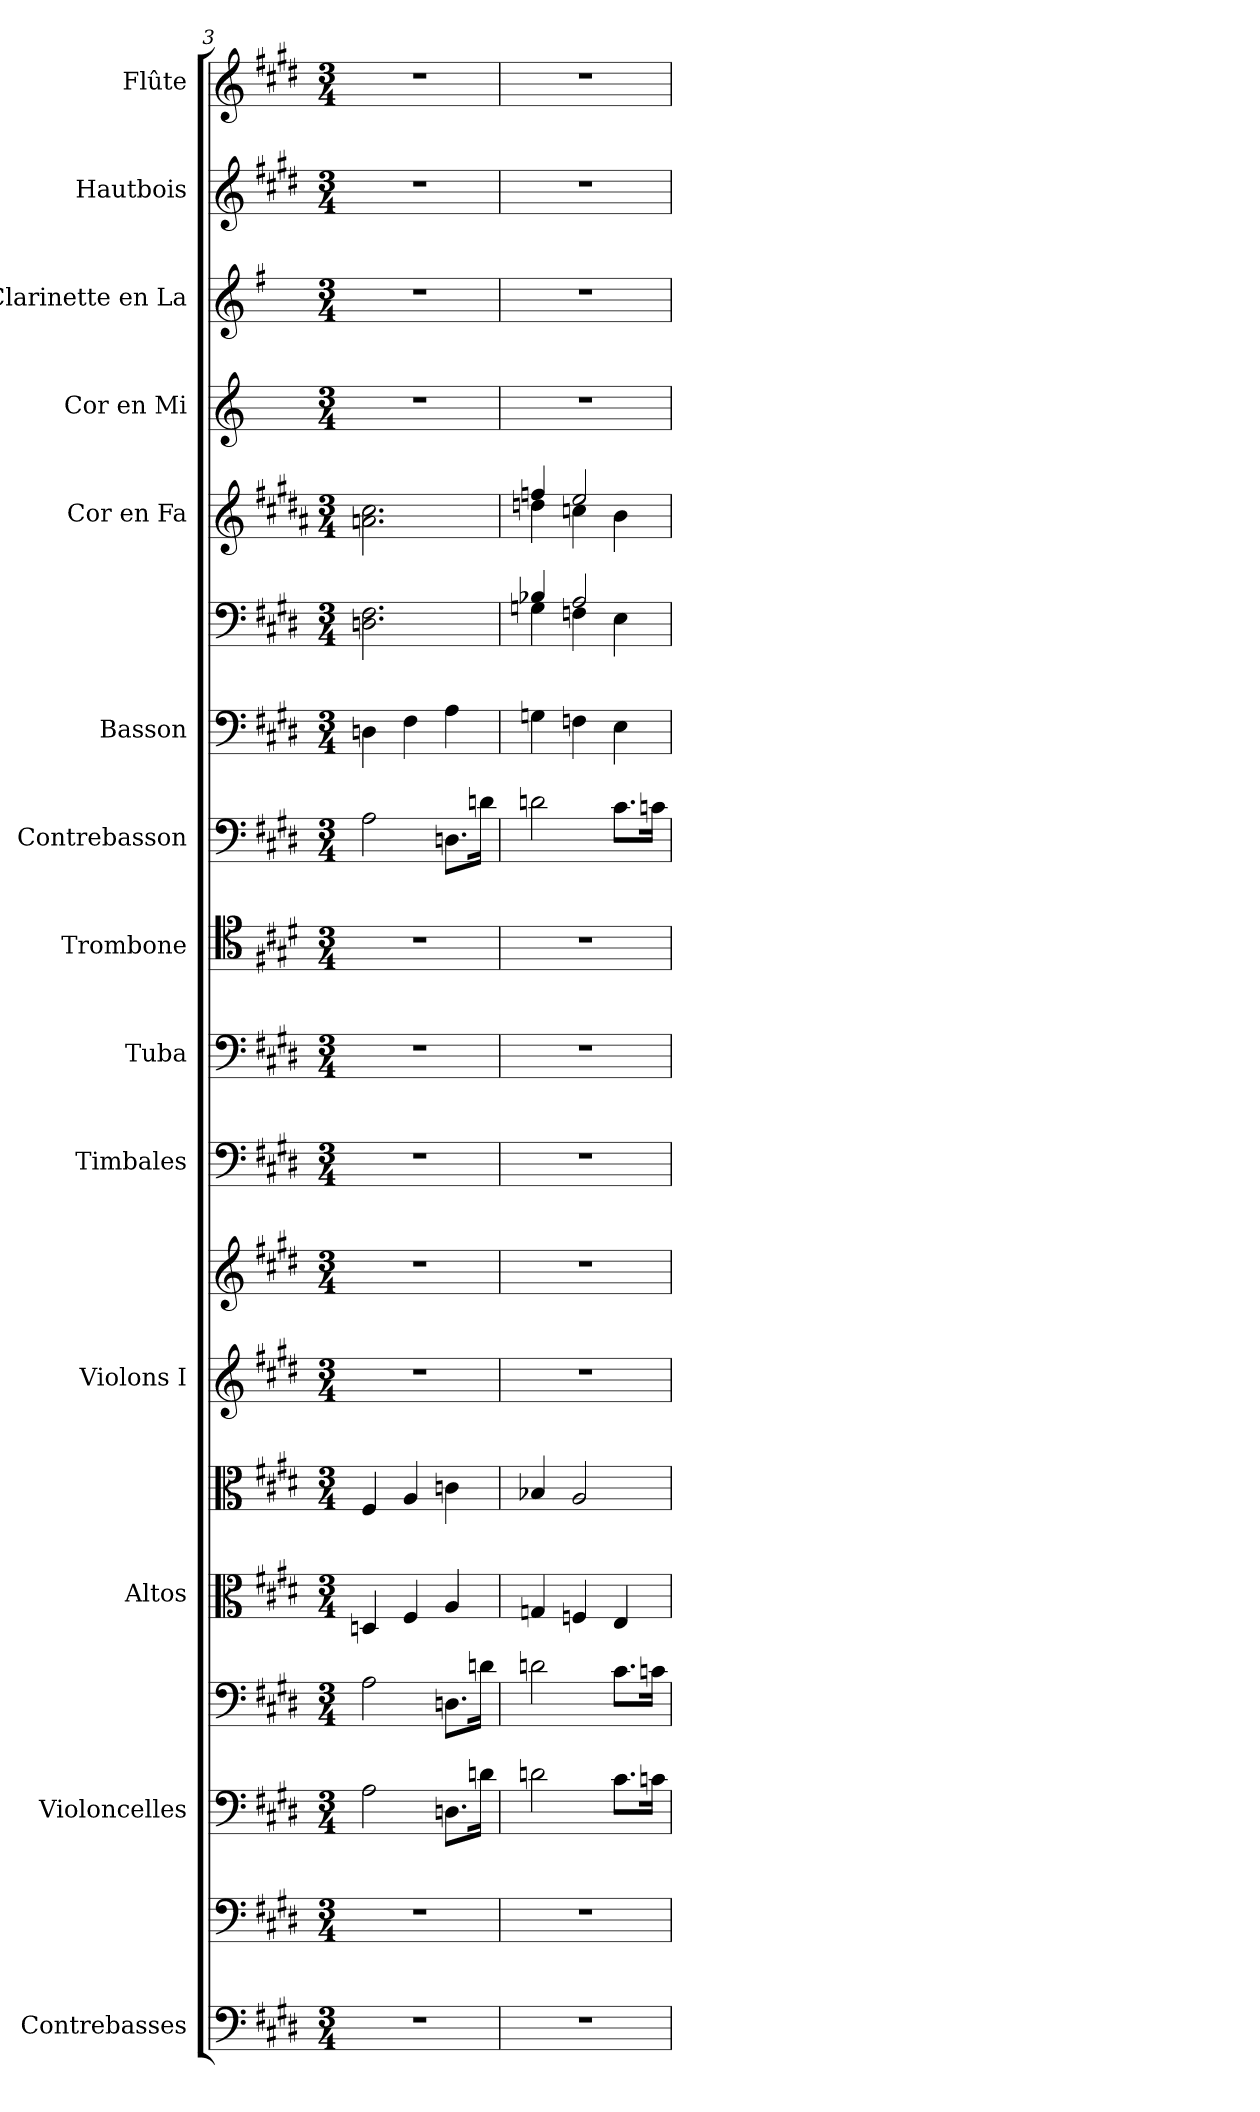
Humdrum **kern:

**kern	**kern	**kern	**kern	**kern	**kern	**kern	**kern	**kern	**kern	**kern	**kern	**kern	**kern	**kern	**kern	**kern	**kern	**kern
*part14	*part14	*part13	*part13	*part12	*part12	*part11	*part11	*part10	*part9	*part8	*part7	*part6	*part6	*part5	*part4	*part3	*part2	*part1
*staff19	*staff18	*staff17	*staff16	*staff15	*staff14	*staff13	*staff12	*staff11	*staff10	*staff9	*staff8	*staff7	*staff6	*staff5	*staff4	*staff3	*staff2	*staff1
*I"Contrebasses	*	*I"Violoncelles	*	*I"Altos	*	*I"Violons I	*	*I"Timbales	*I"Tuba	*I"Trombone	*I"Contrebasson	*I"Basson	*	*I"Cor en Fa	*I"Cor en Mi	*I"Clarinette en La	*I"Hautbois	*I"Flûte
*I'Cbs.	*	*I'Vlcs	*	*I'Alt.	*	*I'Vlns. I	*	*I'Timb.	*I'Tba.	*I'Tbn.	*I'Cbsn.	*I'Bsn.	*	*I'Cor Fa	*I'Cor Mi	*I'Clar. La	*I'Htbs.	*I'Fl.
*clefF4	*clefF4	*clefF4	*clefF4	*clefC3	*clefC3	*clefG2	*clefG2	*clefF4	*clefF4	*clefC4	*clefF4	*clefF4	*clefF4	*clefG2	*clefG2	*clefG2	*clefG2	*clefG2
*ITrd7c12	*ITrd7c12	*	*	*	*	*	*	*	*	*	*ITrd7c12	*	*	*ITrd4c7	*ITrd4c7	*ITrd1c2	*	*
*k[f#c#g#d#]	*k[f#c#g#d#]	*k[f#c#g#d#]	*k[f#c#g#d#]	*k[f#c#g#d#]	*k[f#c#g#d#]	*k[f#c#g#d#]	*k[f#c#g#d#]	*k[f#c#g#d#]	*k[f#c#g#d#]	*k[f#c#g#d#]	*k[f#c#g#d#]	*k[f#c#g#d#]	*k[f#c#g#d#]	*k[f#c#g#d#]	*k[b-]	*k[b-]	*k[f#c#g#d#]	*k[f#c#g#d#]
*M3/4	*M3/4	*M3/4	*M3/4	*M3/4	*M3/4	*M3/4	*M3/4	*M3/4	*M3/4	*M3/4	*M3/4	*M3/4	*M3/4	*M3/4	*M3/4	*M3/4	*M3/4	*M3/4
=3	=3	=3	=3	=3	=3	=3	=3	=3	=3	=3	=3	=3	=3	=3	=3	=3	=3	=3
2.r	2.r	2A\	2A\	4Dn/	4F#/	2.r	2.r	2.r	2.r	2.r	2AA\	4Dn\	2.Dn\ 2.F#\	2.dn\ 2.f#\	2.r	2.r	2.r	2.r
.	.	.	.	4F#/	4A/	.	.	.	.	.	.	4F#\	.	.	.	.	.	.
.	.	8.Dn\L	8.Dn\L	4A/	4cn\	.	.	.	.	.	8.DDn\L	4A\	.	.	.	.	.	.
.	.	16dn\Jk	16dn\Jk	.	.	.	.	.	.	.	16Dn\Jk	.	.	.	.	.	.	.
=4	=4	=4	=4	=4	=4	=4	=4	=4	=4	=4	=4	=4	=4	=4	=4	=4	=4	=4
*	*	*	*	*	*	*	*	*	*	*	*	*	*^	*^	*	*	*	*
2.r	2.r	2dn\	2dn\	4Gn/	4B-X/	2.r	2.r	2.r	2.r	2.r	2Dn\	4Gn\	4B-X/	4Gn\	4b-X/	4gn\	2.r	2.r	2.r	2.r
.	.	.	.	4Fn/	2A/	.	.	.	.	.	.	4Fn\	2A/	4Fn\	2a/	4fn\	.	.	.	.
.	.	8.c#\L	8.c#\L	4E/	.	.	.	.	.	.	8.C#\L	4E\	.	4E\	.	4e\	.	.	.	.
.	.	16cn\Jk	16cn\Jk	.	.	.	.	.	.	.	16Cn\Jk	.	.	.	.	.	.	.	.	.
*	*	*	*	*	*	*	*	*	*	*	*	*	*v	*v	*	*	*	*	*	*
*	*	*	*	*	*	*	*	*	*	*	*	*	*	*v	*v	*	*	*	*
=	=	=	=	=	=	=	=	=	=	=	=	=	=	=	=	=	=	=
*-	*-	*-	*-	*-	*-	*-	*-	*-	*-	*-	*-	*-	*-	*-	*-	*-	*-	*-
